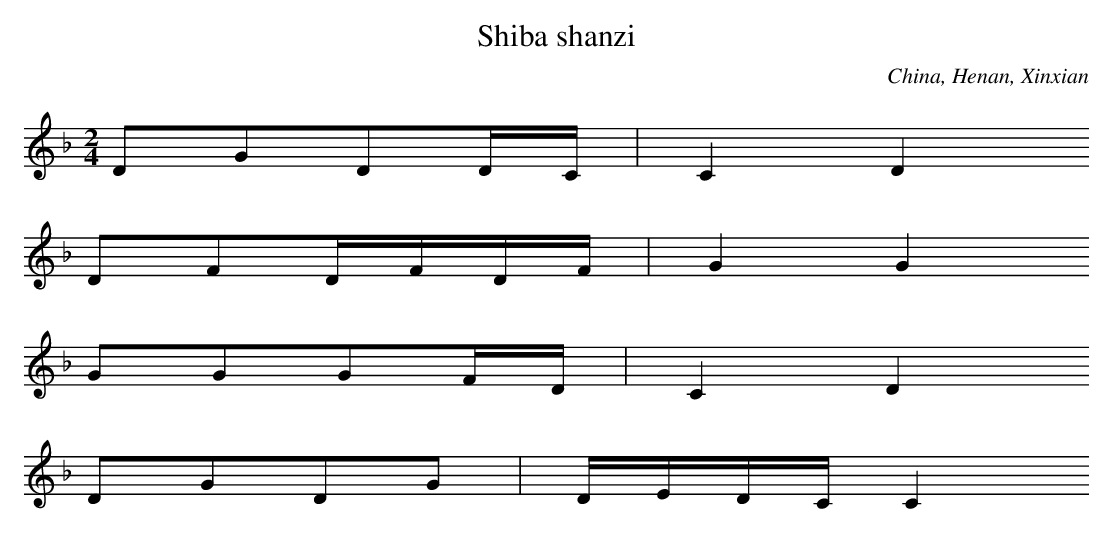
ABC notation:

X:1
T: Shiba shanzi
O: China, Henan, Xinxian
M: 2/4
L: 1/16
K: F
D2G2D2DC | C4D4
D2F2DFDF | G4G4
G2G2G2FD | C4D4
D2G2D2G2 | DEDCC4
